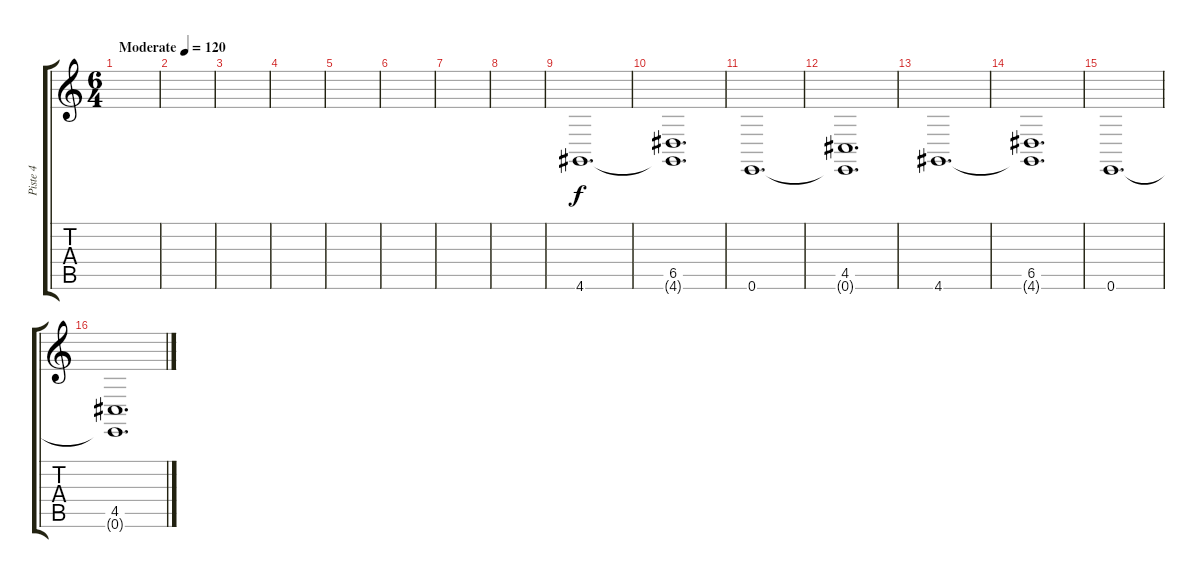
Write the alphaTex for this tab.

\track ("Piste 4" "Piste 4") {instrument pad4choir}
\staff {score tabs}
\tuning (E4 B3 G3 D3 A2 E2) {hide}
\ts (6 4)
\tempo (120 "Moderate")
\clef g2
\ks c
|
|
|
|
|
|
|
|
4.6.1{d} |
(6.5 4.6{t}).1{d} |
0.6.1{d} |
(4.5 0.6{t}).1{d} |
4.6.1{d} |
(6.5 4.6{t}).1{d} |
0.6.1{d} |
(4.5 0.6{t}).1{d}
